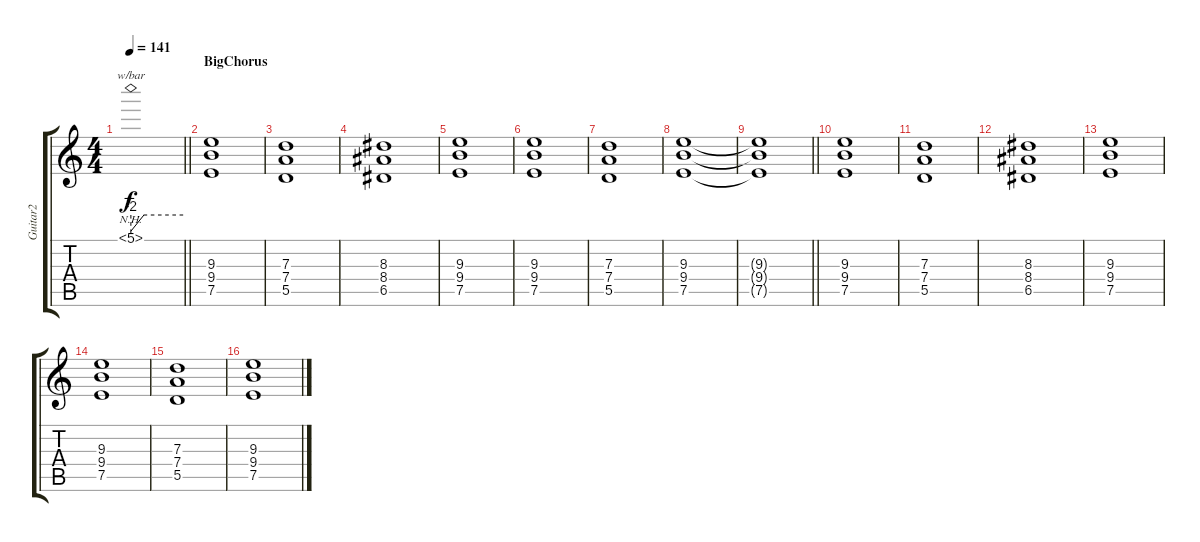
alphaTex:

\track ("Guitar2" "Guitar2") {instrument overdrivenguitar}
\staff {score tabs}
\tuning (E4 B3 G3 D3 A2 E2) {hide}
\ts (4 4)
\tempo 141
\clef g2
\barLineRight lightlight
\ks c
5.1{nh}.1{tbe (custom default 0 -8 15 0 60 0) dy f} |
\section ("" "BigChorus")
(9.3 9.4 7.5).1 |
(7.3 7.4 5.5).1 |
(8.3 8.4 6.5).1 |
(9.3 9.4 7.5).1 |
(9.3 9.4 7.5).1 |
(7.3 7.4 5.5).1 |
(9.3 9.4 7.5).1 |
\barLineRight lightlight
(9.3{t} 9.4{t} 7.5{t}).1 |
(9.3 9.4 7.5).1 |
(7.3 7.4 5.5).1 |
(8.3 8.4 6.5).1 |
(9.3 9.4 7.5).1 |
(9.3 9.4 7.5).1 |
(7.3 7.4 5.5).1 |
(9.3 9.4 7.5).1
